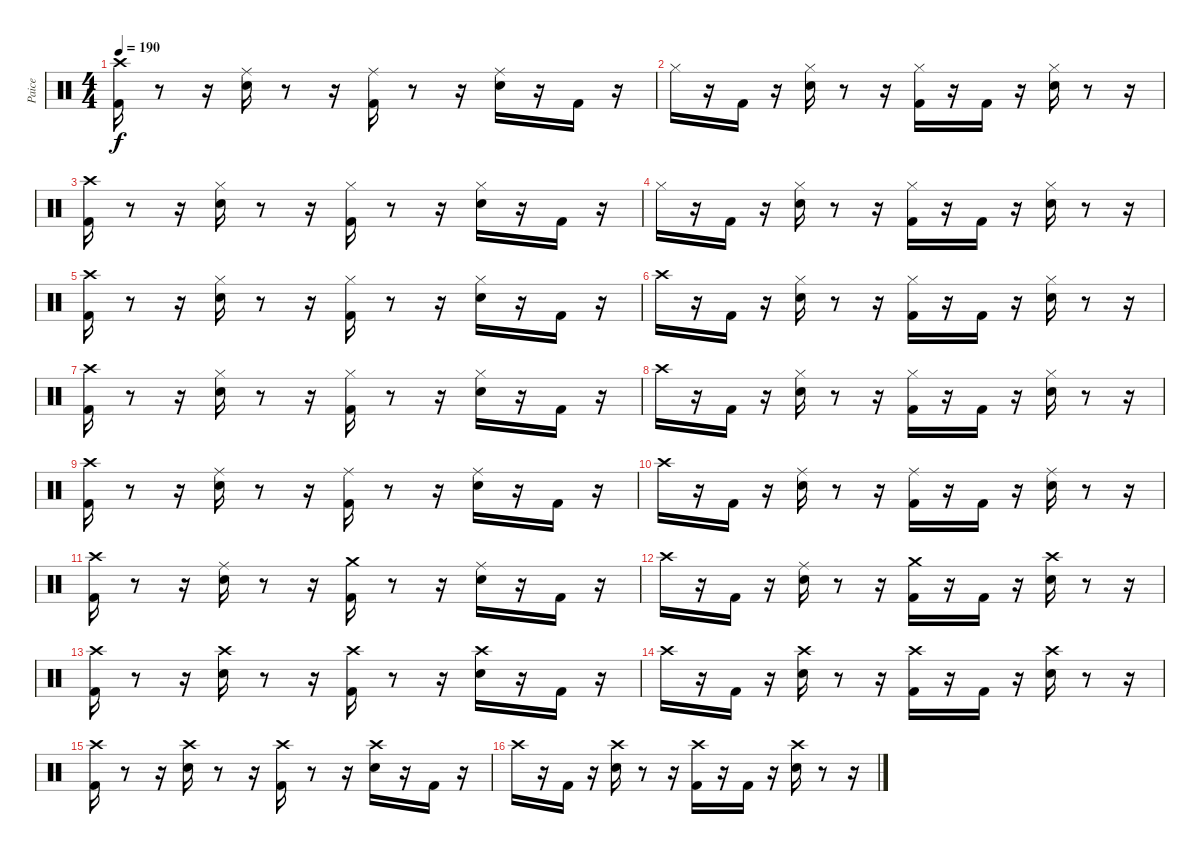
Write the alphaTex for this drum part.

\track ("Paice" "Paice") {instrument percussion}
\staff {score}
\articulation defaults
\ts (4 4)
\tempo 190
\clef neutral
\ks c
("Kick (hit) 2" "Crash high (hit)").16{dy f} r.8 r.16 ("Snare (hit) 2" "Ride (middle)").16 r.8 r.16 ("Kick (hit) 2" "Ride (middle)").16 r.8 r.16 ("Snare (hit) 2" "Ride (middle)").16 r.16 "Kick (hit) 2".16 r.16 |
"Hi-Hat (closed)".16 r.16 "Kick (hit) 2".16 r.16 ("Snare (hit) 2" "Hi-Hat (closed)").16 r.8 r.16 ("Kick (hit) 2" "Hi-Hat (closed)").16 r.16 "Kick (hit) 2".16 r.16 ("Snare (hit) 2" "Hi-Hat (closed)").16 r.8 r.16 |
("Kick (hit) 2" "Crash high (hit)").16 r.8 r.16 ("Snare (hit) 2" "Hi-Hat (closed)").16 r.8 r.16 ("Kick (hit) 2" "Hi-Hat (closed)").16 r.8 r.16 ("Snare (hit) 2" "Hi-Hat (closed)").16 r.16 "Kick (hit) 2".16 r.16 |
"Hi-Hat (closed)".16 r.16 "Kick (hit) 2".16 r.16 ("Snare (hit) 2" "Hi-Hat (closed)").16 r.8 r.16 ("Kick (hit) 2" "Hi-Hat (closed)").16 r.16 "Kick (hit) 2".16 r.16 ("Snare (hit) 2" "Hi-Hat (closed)").16 r.8 r.16 |
("Kick (hit) 2" "Crash high (hit)").16 r.8 r.16 ("Snare (hit) 2" "Hi-Hat (closed)").16 r.8 r.16 ("Kick (hit) 2" "Hi-Hat (closed)").16 r.8 r.16 ("Snare (hit) 2" "Hi-Hat (closed)").16 r.16 "Kick (hit) 2".16 r.16 |
"Crash high (hit)".16 r.16 "Kick (hit) 2".16 r.16 ("Snare (hit) 2" "Hi-Hat (closed)").16 r.8 r.16 ("Kick (hit) 2" "Hi-Hat (closed)").16 r.16 "Kick (hit) 2".16 r.16 ("Snare (hit) 2" "Hi-Hat (closed)").16 r.8 r.16 |
("Kick (hit) 2" "Crash high (hit)").16 r.8 r.16 ("Snare (hit) 2" "Hi-Hat (closed)").16 r.8 r.16 ("Kick (hit) 2" "Hi-Hat (closed)").16 r.8 r.16 ("Snare (hit) 2" "Hi-Hat (closed)").16 r.16 "Kick (hit) 2".16 r.16 |
"Crash high (hit)".16 r.16 "Kick (hit) 2".16 r.16 ("Snare (hit) 2" "Hi-Hat (closed)").16 r.8 r.16 ("Kick (hit) 2" "Hi-Hat (closed)").16 r.16 "Kick (hit) 2".16 r.16 ("Snare (hit) 2" "Hi-Hat (closed)").16 r.8 r.16 |
("Kick (hit) 2" "Crash high (hit)").16 r.8 r.16 ("Snare (hit) 2" "Ride (middle)").16 r.8 r.16 ("Kick (hit) 2" "Ride (middle)").16 r.8 r.16 ("Snare (hit) 2" "Ride (middle)").16 r.16 "Kick (hit) 2".16 r.16 |
"Crash high (hit)".16 r.16 "Kick (hit) 2".16 r.16 ("Snare (hit) 2" "Ride (middle)").16 r.8 r.16 ("Kick (hit) 2" "Ride (middle)").16 r.16 "Kick (hit) 2".16 r.16 ("Snare (hit) 2" "Ride (middle)").16 r.8 r.16 |
("Kick (hit) 2" "Crash high (hit)").16 r.8 r.16 ("Snare (hit) 2" "Ride (middle)").16 r.8 r.16 ("Kick (hit) 2" "Crash medium (hit)").16 r.8 r.16 ("Snare (hit) 2" "Ride (middle)").16 r.16 "Kick (hit) 2".16 r.16 |
"Crash high (hit)".16 r.16 "Kick (hit) 2".16 r.16 ("Snare (hit) 2" "Ride (middle)").16 r.8 r.16 ("Kick (hit) 2" "Crash medium (hit)").16 r.16 "Kick (hit) 2".16 r.16 ("Crash high (hit)" "Snare (hit) 2").16 r.8 r.16 |
("Kick (hit) 2" "Crash high (hit)").16 r.8 r.16 ("Crash high (hit)" "Snare (hit) 2").16 r.8 r.16 ("Crash high (hit)" "Kick (hit) 2").16 r.8 r.16 ("Crash high (hit)" "Snare (hit) 2").16 r.16 "Kick (hit) 2".16 r.16 |
"Crash high (hit)".16 r.16 "Kick (hit) 2".16 r.16 ("Crash high (hit)" "Snare (hit) 2").16 r.8 r.16 ("Crash high (hit)" "Kick (hit) 2").16 r.16 "Kick (hit) 2".16 r.16 ("Crash high (hit)" "Snare (hit) 2").16 r.8 r.16 |
("Kick (hit) 2" "Crash high (hit)").16 r.8 r.16 ("Crash high (hit)" "Snare (hit) 2").16 r.8 r.16 ("Crash high (hit)" "Kick (hit) 2").16 r.8 r.16 ("Crash high (hit)" "Snare (hit) 2").16 r.16 "Kick (hit) 2".16 r.16 |
"Crash high (hit)".16 r.16 "Kick (hit) 2".16 r.16 ("Crash high (hit)" "Snare (hit) 2").16 r.8 r.16 ("Crash high (hit)" "Kick (hit) 2").16 r.16 "Kick (hit) 2".16 r.16 ("Crash high (hit)" "Snare (hit) 2").16 r.8 r.16
